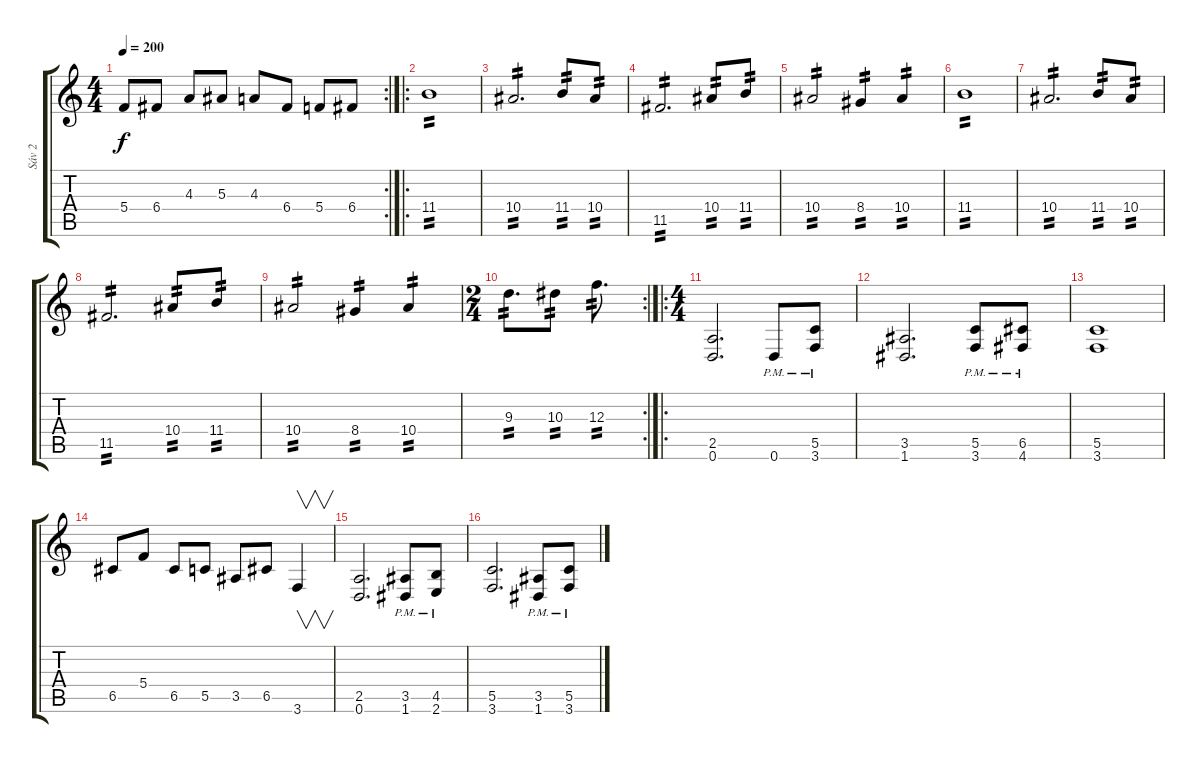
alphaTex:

\track ("Sáv 2" "Sáv 2") {instrument electricguitarclean}
\staff {score tabs}
\tuning (D4 A3 F3 C3 G2 D2) {hide}
\rc 2
\ts (4 4)
\tempo 200
\clef g2
\ks c
5.4.8{dy f} 6.4.8 4.3.8 5.3.8 4.3.8 6.4.8 5.4.8 6.4.8 |
\ro
11.4.1{tp 2} |
10.4.2{d tp 2} 11.4.8{tp 2} 10.4.8{tp 2} |
11.5.2{d tp 2} 10.4.8{tp 2} 11.4.8{tp 2} |
10.4.2{tp 2} 8.4.4{tp 2} 10.4.4{tp 2} |
11.4.1{tp 2} |
10.4.2{d tp 2} 11.4.8{tp 2} 10.4.8{tp 2} |
11.5.2{d tp 2} 10.4.8{tp 2} 11.4.8{tp 2} |
10.4.2{tp 2} 8.4.4{tp 2} 10.4.4{tp 2} |
\rc 2
\ts (2 4)
9.3.8{d tp 2} 10.3.8{tp 2} 12.3.8{d tp 2} |
\ro
\ts (4 4)
(2.5 0.6).2{d} 0.6{pm}.8 (5.5{pm} 3.6{pm}).8 |
(3.5 1.6).2{d} (5.5{pm} 3.6{pm}).8 (6.5{pm} 4.6{pm}).8 |
(5.5 3.6).1 |
6.5.8 5.4.8 6.5.8 5.5.8 3.5.8 6.5.8 3.6.4{v} |
(2.5 0.6).2{d} (3.5{pm} 1.6{pm}).8 (4.5{pm} 2.6{pm}).8 |
(5.5 3.6).2{d} (3.5{pm} 1.6{pm}).8 (5.5{pm} 3.6{pm}).8
